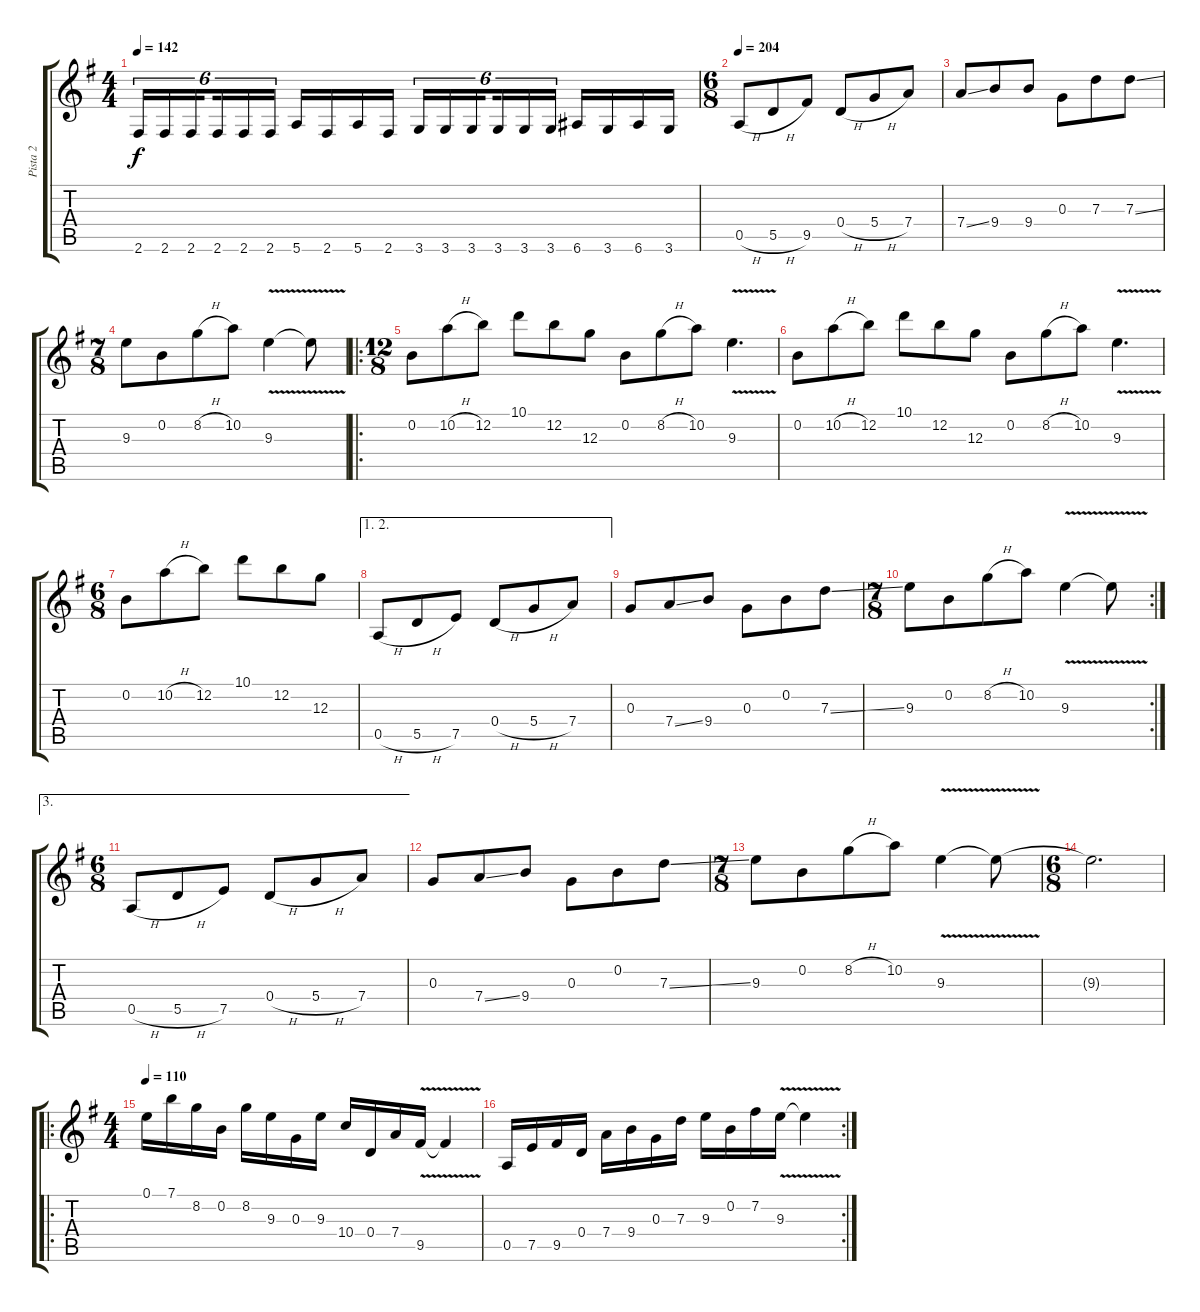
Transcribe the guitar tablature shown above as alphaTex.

\track ("Pista 2" "Pista 2") {instrument electricguitarclean}
\staff {score tabs}
\tuning (E4 B3 G3 D3 A2 E2) {hide}
\ts (4 4)
\tempo 142
\clef g2
\ks g
2.6.16{tu (6 4) dy f} 2.6.16{tu (6 4)} 2.6.16{tu (6 4) beam splitsecondary} 2.6.16{tu (6 4)} 2.6.16{tu (6 4)} 2.6.16{tu (6 4)} 5.6.16 2.6.16 5.6.16 2.6.16 3.6.16{tu (6 4)} 3.6.16{tu (6 4)} 3.6.16{tu (6 4) beam splitsecondary} 3.6.16{tu (6 4)} 3.6.16{tu (6 4)} 3.6.16{tu (6 4)} 6.6.16 3.6.16 6.6.16 3.6.16 |
\ts (6 8)
\tempo 204
0.5{h}.8 5.5{h}.8 9.5.8 0.4{h}.8 5.4{h}.8 7.4.8 |
7.4{ss}.8 9.4.8 9.4.8 0.3.8 7.3.8 7.3{ss}.8 |
\ts (7 8)
9.3.8 0.2.8 8.2{h}.8 10.2.8 9.3{v}.4 9.3{t}.8 |
\ro
\ts (12 8)
0.2.8 10.2{h}.8 12.2.8 10.1.8 12.2.8 12.3.8 0.2.8 8.2{h}.8 10.2.8 9.3{v}.4{d} |
0.2.8 10.2{h}.8 12.2.8 10.1.8 12.2.8 12.3.8 0.2.8 8.2{h}.8 10.2.8 9.3{v}.4{d} |
\ts (6 8)
0.2.8 10.2{h}.8 12.2.8 10.1.8 12.2.8 12.3.8 |
\ae (1 2)
0.5{h}.8 5.5{h}.8 7.5.8 0.4{h}.8 5.4{h}.8 7.4.8 |
0.3.8 7.4{ss}.8 9.4.8 0.3.8 0.2.8 7.3{ss}.8 |
\rc 2
\ts (7 8)
9.3.8 0.2.8 8.2{h}.8 10.2.8 9.3{v}.4 9.3{t}.8 |
\ae 3
\ts (6 8)
0.5{h}.8 5.5{h}.8 7.5.8 0.4{h}.8 5.4{h}.8 7.4.8 |
0.3.8 7.4{ss}.8 9.4.8 0.3.8 0.2.8 7.3{ss}.8 |
\ts (7 8)
9.3.8 0.2.8 8.2{h}.8 10.2.8 9.3{v}.4 9.3{t}.8 |
\ts (6 8)
9.3{t}.2{d} |
\ro
\ts (4 4)
\tempo 110
0.1.16 7.1.16 8.2.16 0.2.16 8.2.16 9.3.16 0.3.16 9.3.16 10.4.16 0.4.16 7.4.16 9.5{v}.16 9.5{t}.4 |
\rc 2
0.5.16 7.5.16 9.5.16 0.4.16 7.4.16 9.4.16 0.3.16 7.3.16 9.3.16 0.2.16 7.2.16 9.3{v}.16 9.3{t}.4
